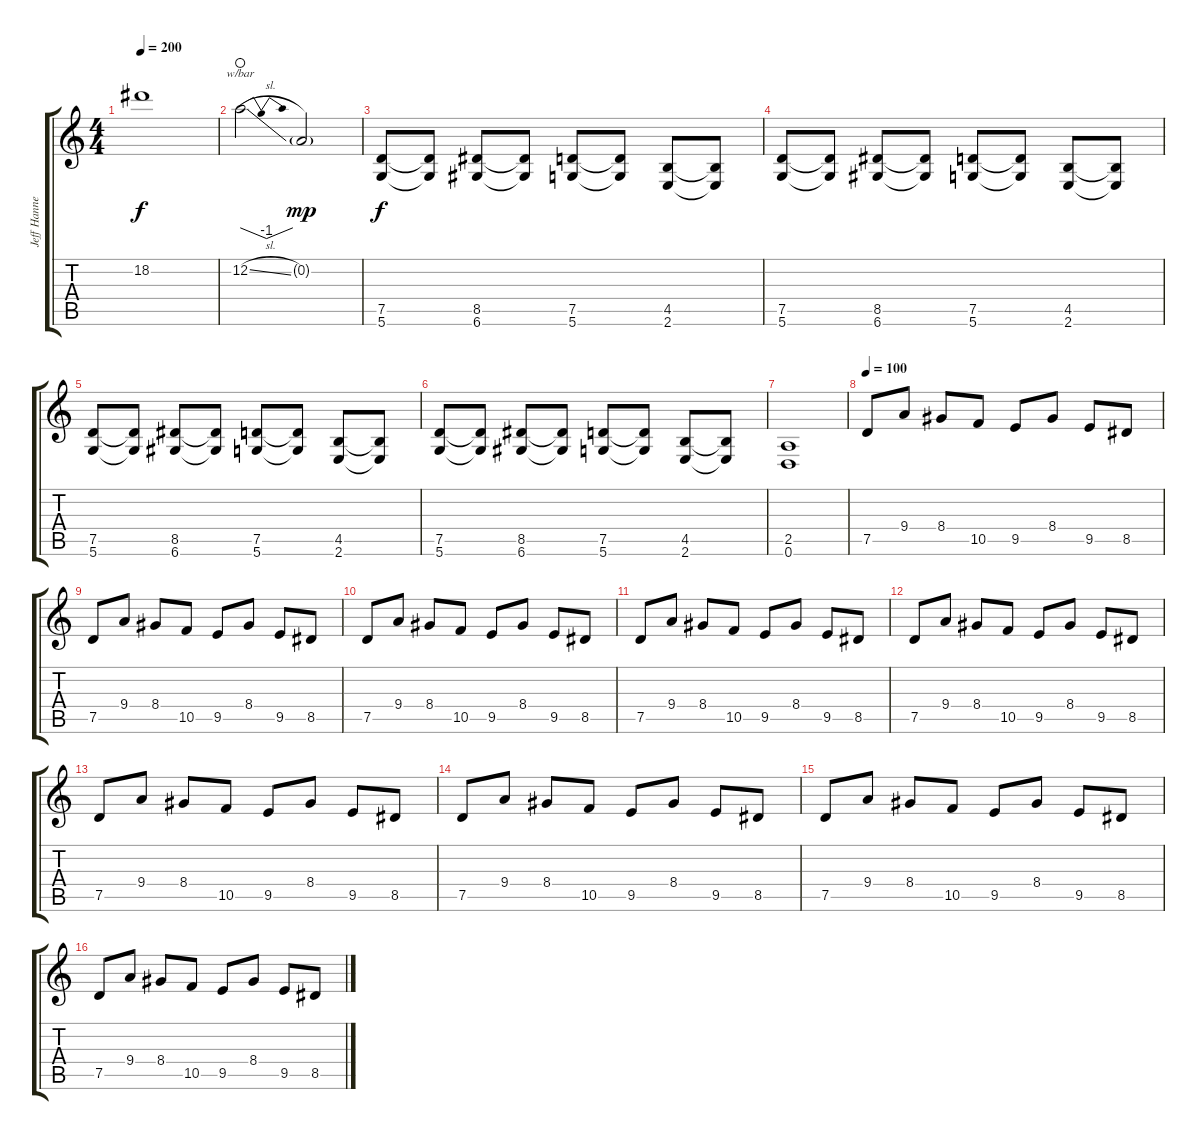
\track ("Jeff Hanneman" "Jeff Hanne") {instrument distortionguitar}
\staff {score tabs}
\tuning (D4 A3 F3 C3 G2 D2) {hide}
\ts (4 4)
\tempo 200
\clef g2
\ks c
18.2{t}.1{dy f} |
12.2{sl}.2{tbe (dip default 0 0 30 -4 60 0) waho} 0.2{g}.2{dy mp} |
(7.5 5.6).8{dy f} (7.5{t} 5.6{t}).8 (8.5 6.6).8 (8.5{t} 6.6{t}).8 (7.5 5.6).8 (7.5{t} 5.6{t}).8 (4.5 2.6).8 (4.5{t} 2.6{t}).8 |
(7.5 5.6).8 (7.5{t} 5.6{t}).8 (8.5 6.6).8 (8.5{t} 6.6{t}).8 (7.5 5.6).8 (7.5{t} 5.6{t}).8 (4.5 2.6).8 (4.5{t} 2.6{t}).8 |
(7.5 5.6).8 (7.5{t} 5.6{t}).8 (8.5 6.6).8 (8.5{t} 6.6{t}).8 (7.5 5.6).8 (7.5{t} 5.6{t}).8 (4.5 2.6).8 (4.5{t} 2.6{t}).8 |
(7.5 5.6).8 (7.5{t} 5.6{t}).8 (8.5 6.6).8 (8.5{t} 6.6{t}).8 (7.5 5.6).8 (7.5{t} 5.6{t}).8 (4.5 2.6).8 (4.5{t} 2.6{t}).8 |
(2.5 0.6).1 |
\tempo 100
7.5.8 9.4.8 8.4.8 10.5.8 9.5.8 8.4.8 9.5.8 8.5.8 |
7.5.8 9.4.8 8.4.8 10.5.8 9.5.8 8.4.8 9.5.8 8.5.8 |
7.5.8 9.4.8 8.4.8 10.5.8 9.5.8 8.4.8 9.5.8 8.5.8 |
7.5.8 9.4.8 8.4.8 10.5.8 9.5.8 8.4.8 9.5.8 8.5.8 |
7.5.8 9.4.8 8.4.8 10.5.8 9.5.8 8.4.8 9.5.8 8.5.8 |
7.5.8 9.4.8 8.4.8 10.5.8 9.5.8 8.4.8 9.5.8 8.5.8 |
7.5.8 9.4.8 8.4.8 10.5.8 9.5.8 8.4.8 9.5.8 8.5.8 |
7.5.8 9.4.8 8.4.8 10.5.8 9.5.8 8.4.8 9.5.8 8.5.8 |
7.5.8 9.4.8 8.4.8 10.5.8 9.5.8 8.4.8 9.5.8 8.5.8
